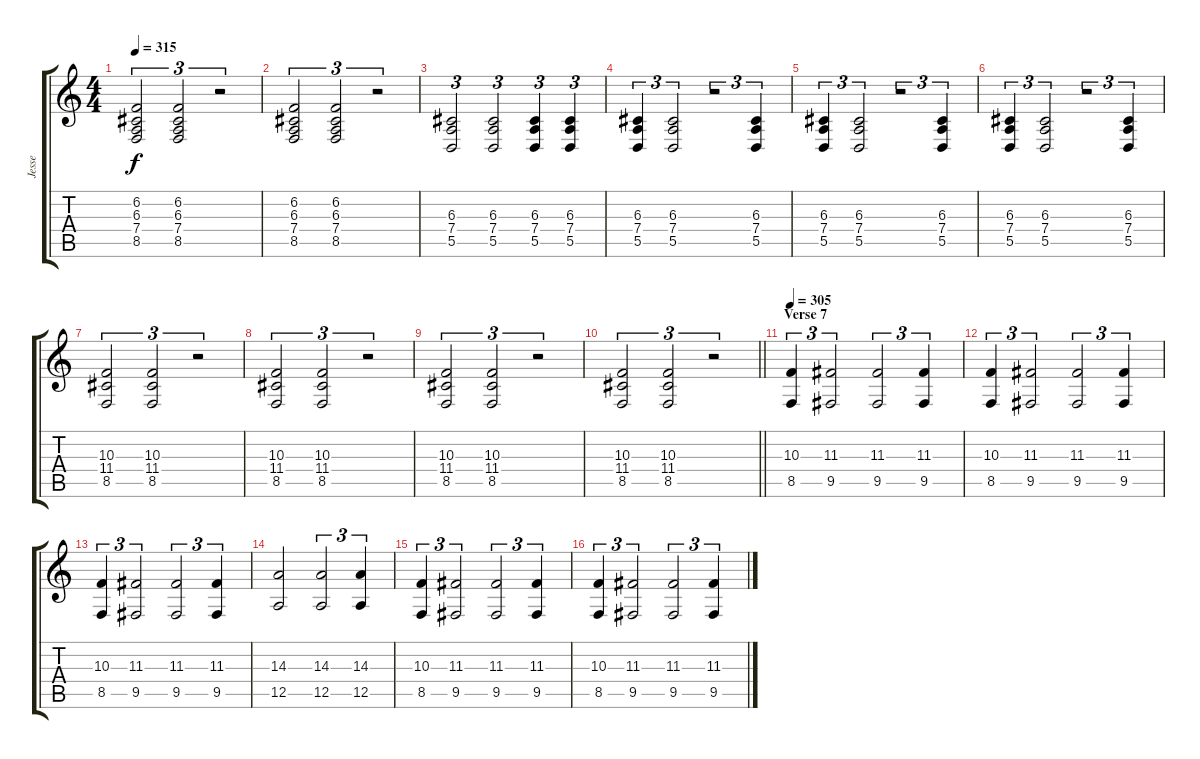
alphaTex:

\track ("Jesse" "Jesse") {instrument rockorgan}
\staff {score tabs}
\tuning (E4 B3 G3 D3 A2 E2) {hide}
\ts (4 4)
\tempo 315
\clef g2
\ks c
(6.2 6.3 7.4 8.5).2{tu (3 2) dy f} (6.2 6.3 7.4 8.5).2{tu (3 2)} r.2{tu (3 2)} |
(6.2 6.3 7.4 8.5).2{tu (3 2)} (6.2 6.3 7.4 8.5).2{tu (3 2)} r.2{tu (3 2)} |
(6.3 7.4 5.5).2{tu (3 2)} (6.3 7.4 5.5).2{tu (3 2)} (6.3 7.4 5.5).4{tu (3 2)} (6.3 7.4 5.5).4{tu (3 2)} |
(6.3 7.4 5.5).4{tu (3 2)} (6.3 7.4 5.5).2{tu (3 2)} r.2{tu (3 2)} (6.3 7.4 5.5).4{tu (3 2)} |
(6.3 7.4 5.5).4{tu (3 2)} (6.3 7.4 5.5).2{tu (3 2)} r.2{tu (3 2)} (6.3 7.4 5.5).4{tu (3 2)} |
(6.3 7.4 5.5).4{tu (3 2)} (6.3 7.4 5.5).2{tu (3 2)} r.2{tu (3 2)} (6.3 7.4 5.5).4{tu (3 2)} |
(10.3 11.4 8.5).2{tu (3 2)} (10.3 11.4 8.5).2{tu (3 2)} r.2{tu (3 2)} |
(10.3 11.4 8.5).2{tu (3 2)} (10.3 11.4 8.5).2{tu (3 2)} r.2{tu (3 2)} |
(10.3 11.4 8.5).2{tu (3 2)} (10.3 11.4 8.5).2{tu (3 2)} r.2{tu (3 2)} |
\barLineRight lightlight
(10.3 11.4 8.5).2{tu (3 2)} (10.3 11.4 8.5).2{tu (3 2)} r.2{tu (3 2)} |
\section ("" "Verse 7")
\tempo 305
(10.3 8.5).4{tu (3 2)} (11.3 9.5).2{tu (3 2)} (11.3 9.5).2{tu (3 2)} (11.3 9.5).4{tu (3 2)} |
(10.3 8.5).4{tu (3 2)} (11.3 9.5).2{tu (3 2)} (11.3 9.5).2{tu (3 2)} (11.3 9.5).4{tu (3 2)} |
(10.3 8.5).4{tu (3 2)} (11.3 9.5).2{tu (3 2)} (11.3 9.5).2{tu (3 2)} (11.3 9.5).4{tu (3 2)} |
(14.3 12.5).2 (14.3 12.5).2{tu (3 2)} (14.3 12.5).4{tu (3 2)} |
(10.3 8.5).4{tu (3 2)} (11.3 9.5).2{tu (3 2)} (11.3 9.5).2{tu (3 2)} (11.3 9.5).4{tu (3 2)} |
(10.3 8.5).4{tu (3 2)} (11.3 9.5).2{tu (3 2)} (11.3 9.5).2{tu (3 2)} (11.3 9.5).4{tu (3 2)}
